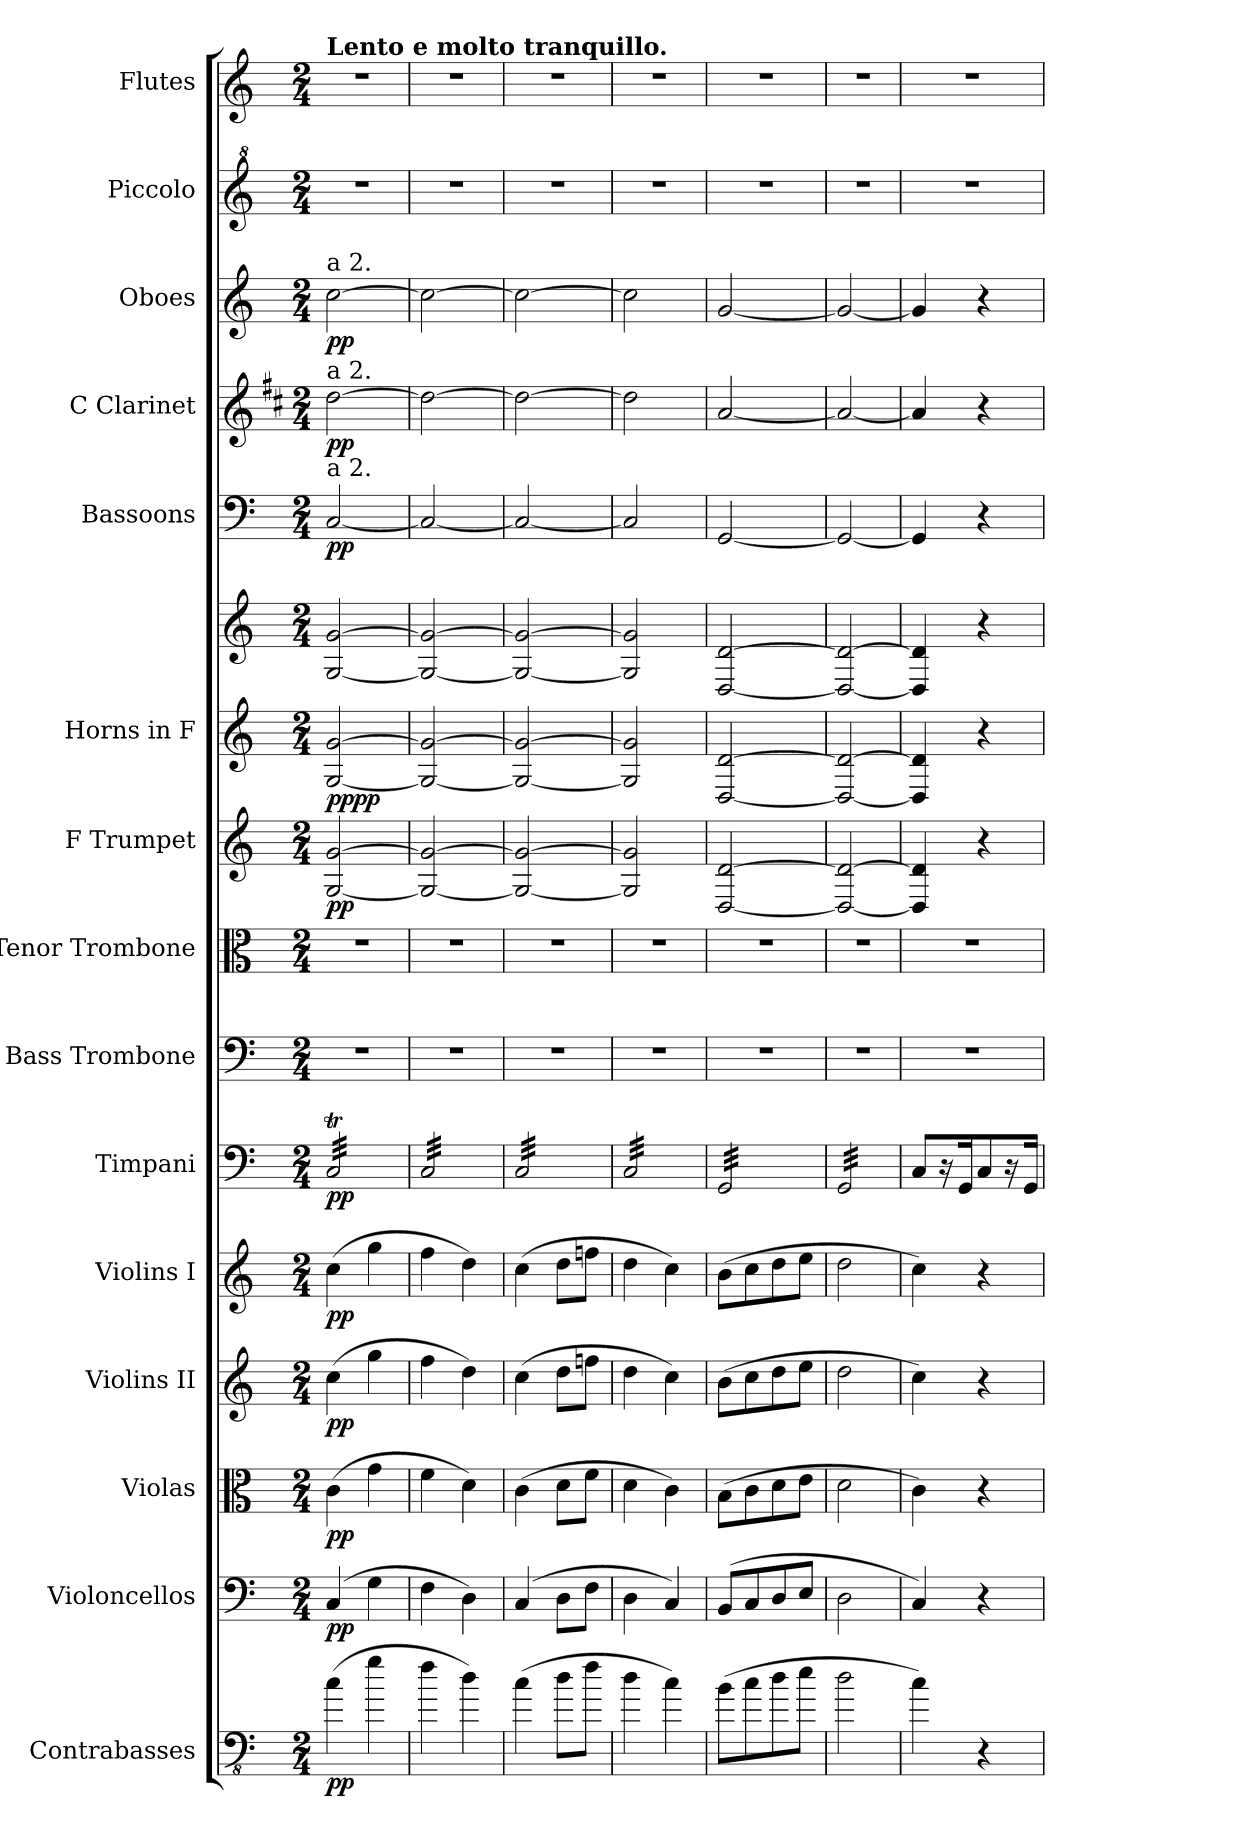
**kern	**dynam	**kern	**dynam	**kern	**dynam	**kern	**dynam	**kern	**dynam	**kern	**dynam	**kern	**kern	**kern	**dynam	**kern	**kern	**dynam	**kern	**dynam	**kern	**dynam	**kern	**dynam	**kern	**kern
*part15	*part15	*part14	*part14	*part13	*part13	*part12	*part12	*part11	*part11	*part10	*part10	*part9	*part8	*part7	*part7	*part6	*part6	*part6	*part5	*part5	*part4	*part4	*part3	*part3	*part2	*part1
*staff16	*staff16	*staff15	*staff15	*staff14	*staff14	*staff13	*staff13	*staff12	*staff12	*staff11	*staff11	*staff10	*staff9	*staff8	*staff8	*staff7	*staff6	*staff6/7	*staff5	*staff5	*staff4	*staff4	*staff3	*staff3	*staff2	*staff1
*I"Contrabasses	*	*I"Violoncellos	*	*I"Violas	*	*I"Violins II	*	*I"Violins I	*	*I"Timpani	*	*I"Bass Trombone	*I"Tenor Trombone	*I"F Trumpet	*	*I"Horns in F	*	*	*I"Bassoons	*	*I"C Clarinet	*	*I"Oboes	*	*I"Piccolo	*I"Flutes
*I'Cb.	*	*I'Vc.	*	*I'Vla.	*	*I'Vln. II	*	*I'Vln. I	*	*I'Timp.	*	*I'B. Tbn.	*I'T. Tbn.	*I'F Tpt.	*	*	*	*	*I'Bsn.	*	*I'C Cl.	*	*I'Ob.	*	*I'Picc.	*I'Fl.
*clefFv4	*	*clefF4	*	*clefC3	*	*clefG2	*	*clefG2	*	*clefF4	*	*clefF4	*clefC3	*clefG2	*	*clefG2	*clefG2	*	*clefF4	*	*clefG2	*	*clefG2	*	*clefG^2	*clefG2
*ITrd7c12	*	*	*	*	*	*	*	*	*	*	*	*	*	*ITrd-3c-5	*	*ITrd4c7	*ITrd4c7	*	*	*	*ITrd1c2	*	*	*	*ITrd-7c-12	*
*k[]	*	*k[]	*	*k[]	*	*k[]	*	*k[]	*	*k[]	*	*k[]	*k[]	*k[b-]	*	*k[b-]	*k[b-]	*	*k[]	*	*k[]	*	*k[]	*	*k[]	*k[]
*M2/4	*	*M2/4	*	*M2/4	*	*M2/4	*	*M2/4	*	*M2/4	*	*M2/4	*M2/4	*M2/4	*	*M2/4	*M2/4	*	*M2/4	*	*M2/4	*	*M2/4	*	*M2/4	*M2/4
*MM69	*	*MM69	*	*MM69	*	*MM69	*	*MM69	*	*MM69	*	*MM69	*MM69	*MM69	*	*MM69	*MM69	*	*MM69	*	*MM69	*	*MM69	*	*MM69	*MM69
=1	=1	=1	=1	=1	=1	=1	=1	=1	=1	=1	=1	=1	=1	=1	=1	=1	=1	=1	=1	=1	=1	=1	=1	=1	=1	=1
!	!	!	!	!	!	!	!	!	!	!	!	!	!	!	!	!	!	!	!	!	!	!	!	!	!	!LO:TX:a:B:t=Lento e molto tranquillo.
!	!	!	!	!	!	!	!	!	!	!	!	!	!	!	!	!	!	!	!	!	!	!	!LO:TX:a:t=a 2.	!	!	!
!	!	!	!	!	!	!	!	!	!	!	!	!	!	!	!	!	!	!	!	!	!LO:TX:a:t=a 2.	!	!	!	!	!
!	!	!	!	!	!	!	!	!	!	!	!	!	!	!	!	!	!	!	!LO:TX:a:t=a 2.	!	!	!	!	!	!	!
!	!LO:DY:b	!	!LO:DY:b	!	!LO:DY:b	!	!LO:DY:b	!	!LO:DY:b	!	!LO:DY:b	!	!	!	!LO:DY:b	!	!	!LO:DY:b=2	!	!	!	!	!	!	!	!
!	!	!	!	!	!	!	!	!	!	!	!	!	!	!	!	!	!	!LO:DY:n=1:b	!	!LO:DY:b	!	!LO:DY:b	!	!LO:DY:b	!	!
*	*	*	*	*	*	*	*	*	*	*tremolo	*	*	*	*	*	*	*	*	*	*	*	*	*	*	*	*
(>4C\	pp	(>4C/	pp	(>4c\	pp	(>4cc\	pp	(>4cc\	pp	32CT/LLL	pp	2r	2r	[2c/ [2cc/	pp	[2C/ [2c/	[2C/ [2c/	pp pp	[2C/	pp	[2cc\	pp	[2cc\	pp	2r	2r
.	.	.	.	.	.	.	.	.	.	32CT/	.	.	.	.	.	.	.	.	.	.	.	.	.	.	.	.
.	.	.	.	.	.	.	.	.	.	32CT/	.	.	.	.	.	.	.	.	.	.	.	.	.	.	.	.
.	.	.	.	.	.	.	.	.	.	32CT/	.	.	.	.	.	.	.	.	.	.	.	.	.	.	.	.
.	.	.	.	.	.	.	.	.	.	32CT/	.	.	.	.	.	.	.	.	.	.	.	.	.	.	.	.
.	.	.	.	.	.	.	.	.	.	32CT/	.	.	.	.	.	.	.	.	.	.	.	.	.	.	.	.
.	.	.	.	.	.	.	.	.	.	32CT/	.	.	.	.	.	.	.	.	.	.	.	.	.	.	.	.
.	.	.	.	.	.	.	.	.	.	32CT/	.	.	.	.	.	.	.	.	.	.	.	.	.	.	.	.
4G\	.	4G\	.	4g\	.	4gg\	.	4gg\	.	32CT/	.	.	.	.	.	.	.	.	.	.	.	.	.	.	.	.
.	.	.	.	.	.	.	.	.	.	32CT/	.	.	.	.	.	.	.	.	.	.	.	.	.	.	.	.
.	.	.	.	.	.	.	.	.	.	32CT/	.	.	.	.	.	.	.	.	.	.	.	.	.	.	.	.
.	.	.	.	.	.	.	.	.	.	32CT/	.	.	.	.	.	.	.	.	.	.	.	.	.	.	.	.
.	.	.	.	.	.	.	.	.	.	32CT/	.	.	.	.	.	.	.	.	.	.	.	.	.	.	.	.
.	.	.	.	.	.	.	.	.	.	32CT/	.	.	.	.	.	.	.	.	.	.	.	.	.	.	.	.
.	.	.	.	.	.	.	.	.	.	32CT/	.	.	.	.	.	.	.	.	.	.	.	.	.	.	.	.
.	.	.	.	.	.	.	.	.	.	32CT/JJJ	.	.	.	.	.	.	.	.	.	.	.	.	.	.	.	.
=2	=2	=2	=2	=2	=2	=2	=2	=2	=2	=2	=2	=2	=2	=2	=2	=2	=2	=2	=2	=2	=2	=2	=2	=2	=2	=2
4F\	.	4F\	.	4f\	.	4ff\	.	4ff\	.	32C/LLL	.	2r	2r	2c/_ 2cc/_	.	2C/_ 2c/_	2C/_ 2c/_	.	2C/_	.	2cc\_	.	2cc\_	.	2r	2r
.	.	.	.	.	.	.	.	.	.	32C/	.	.	.	.	.	.	.	.	.	.	.	.	.	.	.	.
.	.	.	.	.	.	.	.	.	.	32C/	.	.	.	.	.	.	.	.	.	.	.	.	.	.	.	.
.	.	.	.	.	.	.	.	.	.	32C/	.	.	.	.	.	.	.	.	.	.	.	.	.	.	.	.
.	.	.	.	.	.	.	.	.	.	32C/	.	.	.	.	.	.	.	.	.	.	.	.	.	.	.	.
.	.	.	.	.	.	.	.	.	.	32C/	.	.	.	.	.	.	.	.	.	.	.	.	.	.	.	.
.	.	.	.	.	.	.	.	.	.	32C/	.	.	.	.	.	.	.	.	.	.	.	.	.	.	.	.
.	.	.	.	.	.	.	.	.	.	32C/	.	.	.	.	.	.	.	.	.	.	.	.	.	.	.	.
4D\)	.	4D\)	.	4d\)	.	4dd\)	.	4dd\)	.	32C/	.	.	.	.	.	.	.	.	.	.	.	.	.	.	.	.
.	.	.	.	.	.	.	.	.	.	32C/	.	.	.	.	.	.	.	.	.	.	.	.	.	.	.	.
.	.	.	.	.	.	.	.	.	.	32C/	.	.	.	.	.	.	.	.	.	.	.	.	.	.	.	.
.	.	.	.	.	.	.	.	.	.	32C/	.	.	.	.	.	.	.	.	.	.	.	.	.	.	.	.
.	.	.	.	.	.	.	.	.	.	32C/	.	.	.	.	.	.	.	.	.	.	.	.	.	.	.	.
.	.	.	.	.	.	.	.	.	.	32C/	.	.	.	.	.	.	.	.	.	.	.	.	.	.	.	.
.	.	.	.	.	.	.	.	.	.	32C/	.	.	.	.	.	.	.	.	.	.	.	.	.	.	.	.
.	.	.	.	.	.	.	.	.	.	32C/JJJ	.	.	.	.	.	.	.	.	.	.	.	.	.	.	.	.
=3	=3	=3	=3	=3	=3	=3	=3	=3	=3	=3	=3	=3	=3	=3	=3	=3	=3	=3	=3	=3	=3	=3	=3	=3	=3	=3
(>4C\	.	(>4C/	.	(>4c\	.	(>4cc\	.	(>4cc\	.	32C/LLL	.	2r	2r	2c/_ 2cc/_	.	2C/_ 2c/_	2C/_ 2c/_	.	2C/_	.	2cc\_	.	2cc\_	.	2r	2r
.	.	.	.	.	.	.	.	.	.	32C/	.	.	.	.	.	.	.	.	.	.	.	.	.	.	.	.
.	.	.	.	.	.	.	.	.	.	32C/	.	.	.	.	.	.	.	.	.	.	.	.	.	.	.	.
.	.	.	.	.	.	.	.	.	.	32C/	.	.	.	.	.	.	.	.	.	.	.	.	.	.	.	.
.	.	.	.	.	.	.	.	.	.	32C/	.	.	.	.	.	.	.	.	.	.	.	.	.	.	.	.
.	.	.	.	.	.	.	.	.	.	32C/	.	.	.	.	.	.	.	.	.	.	.	.	.	.	.	.
.	.	.	.	.	.	.	.	.	.	32C/	.	.	.	.	.	.	.	.	.	.	.	.	.	.	.	.
.	.	.	.	.	.	.	.	.	.	32C/	.	.	.	.	.	.	.	.	.	.	.	.	.	.	.	.
8D\L	.	8D\L	.	8d\L	.	8dd\L	.	8dd\L	.	32C/	.	.	.	.	.	.	.	.	.	.	.	.	.	.	.	.
.	.	.	.	.	.	.	.	.	.	32C/	.	.	.	.	.	.	.	.	.	.	.	.	.	.	.	.
.	.	.	.	.	.	.	.	.	.	32C/	.	.	.	.	.	.	.	.	.	.	.	.	.	.	.	.
.	.	.	.	.	.	.	.	.	.	32C/	.	.	.	.	.	.	.	.	.	.	.	.	.	.	.	.
8F\J	.	8F\J	.	8f\J	.	8ffn\J	.	8ffn\J	.	32C/	.	.	.	.	.	.	.	.	.	.	.	.	.	.	.	.
.	.	.	.	.	.	.	.	.	.	32C/	.	.	.	.	.	.	.	.	.	.	.	.	.	.	.	.
.	.	.	.	.	.	.	.	.	.	32C/	.	.	.	.	.	.	.	.	.	.	.	.	.	.	.	.
.	.	.	.	.	.	.	.	.	.	32C/JJJ	.	.	.	.	.	.	.	.	.	.	.	.	.	.	.	.
=4	=4	=4	=4	=4	=4	=4	=4	=4	=4	=4	=4	=4	=4	=4	=4	=4	=4	=4	=4	=4	=4	=4	=4	=4	=4	=4
4D\	.	4D\	.	4d\	.	4dd\	.	4dd\	.	32C/LLL	.	2r	2r	2c/] 2cc/]	.	2C/] 2c/]	2C/] 2c/]	.	2C/]	.	2cc\]	.	2cc\]	.	2r	2r
.	.	.	.	.	.	.	.	.	.	32C/	.	.	.	.	.	.	.	.	.	.	.	.	.	.	.	.
.	.	.	.	.	.	.	.	.	.	32C/	.	.	.	.	.	.	.	.	.	.	.	.	.	.	.	.
.	.	.	.	.	.	.	.	.	.	32C/	.	.	.	.	.	.	.	.	.	.	.	.	.	.	.	.
.	.	.	.	.	.	.	.	.	.	32C/	.	.	.	.	.	.	.	.	.	.	.	.	.	.	.	.
.	.	.	.	.	.	.	.	.	.	32C/	.	.	.	.	.	.	.	.	.	.	.	.	.	.	.	.
.	.	.	.	.	.	.	.	.	.	32C/	.	.	.	.	.	.	.	.	.	.	.	.	.	.	.	.
.	.	.	.	.	.	.	.	.	.	32C/	.	.	.	.	.	.	.	.	.	.	.	.	.	.	.	.
4C\)	.	4C/)	.	4c\)	.	4cc\)	.	4cc\)	.	32C/	.	.	.	.	.	.	.	.	.	.	.	.	.	.	.	.
.	.	.	.	.	.	.	.	.	.	32C/	.	.	.	.	.	.	.	.	.	.	.	.	.	.	.	.
.	.	.	.	.	.	.	.	.	.	32C/	.	.	.	.	.	.	.	.	.	.	.	.	.	.	.	.
.	.	.	.	.	.	.	.	.	.	32C/	.	.	.	.	.	.	.	.	.	.	.	.	.	.	.	.
.	.	.	.	.	.	.	.	.	.	32C/	.	.	.	.	.	.	.	.	.	.	.	.	.	.	.	.
.	.	.	.	.	.	.	.	.	.	32C/	.	.	.	.	.	.	.	.	.	.	.	.	.	.	.	.
.	.	.	.	.	.	.	.	.	.	32C/	.	.	.	.	.	.	.	.	.	.	.	.	.	.	.	.
.	.	.	.	.	.	.	.	.	.	32C/JJJ	.	.	.	.	.	.	.	.	.	.	.	.	.	.	.	.
=5	=5	=5	=5	=5	=5	=5	=5	=5	=5	=5	=5	=5	=5	=5	=5	=5	=5	=5	=5	=5	=5	=5	=5	=5	=5	=5
(>8BB\L	.	(>8BB/L	.	(>8B\L	.	(>8b\L	.	(>8b\L	.	32GG/LLL	.	2r	2r	[2G/ [2g/	.	[2GG/ [2G/	[2GG/ [2G/	.	[2GG/	.	[2g/	.	[2g/	.	2r	2r
.	.	.	.	.	.	.	.	.	.	32GG/	.	.	.	.	.	.	.	.	.	.	.	.	.	.	.	.
.	.	.	.	.	.	.	.	.	.	32GG/	.	.	.	.	.	.	.	.	.	.	.	.	.	.	.	.
.	.	.	.	.	.	.	.	.	.	32GG/	.	.	.	.	.	.	.	.	.	.	.	.	.	.	.	.
8C\	.	8C/	.	8c\	.	8cc\	.	8cc\	.	32GG/	.	.	.	.	.	.	.	.	.	.	.	.	.	.	.	.
.	.	.	.	.	.	.	.	.	.	32GG/	.	.	.	.	.	.	.	.	.	.	.	.	.	.	.	.
.	.	.	.	.	.	.	.	.	.	32GG/	.	.	.	.	.	.	.	.	.	.	.	.	.	.	.	.
.	.	.	.	.	.	.	.	.	.	32GG/	.	.	.	.	.	.	.	.	.	.	.	.	.	.	.	.
8D\	.	8D/	.	8d\	.	8dd\	.	8dd\	.	32GG/	.	.	.	.	.	.	.	.	.	.	.	.	.	.	.	.
.	.	.	.	.	.	.	.	.	.	32GG/	.	.	.	.	.	.	.	.	.	.	.	.	.	.	.	.
.	.	.	.	.	.	.	.	.	.	32GG/	.	.	.	.	.	.	.	.	.	.	.	.	.	.	.	.
.	.	.	.	.	.	.	.	.	.	32GG/	.	.	.	.	.	.	.	.	.	.	.	.	.	.	.	.
8E\J	.	8E/J	.	8e\J	.	8ee\J	.	8ee\J	.	32GG/	.	.	.	.	.	.	.	.	.	.	.	.	.	.	.	.
.	.	.	.	.	.	.	.	.	.	32GG/	.	.	.	.	.	.	.	.	.	.	.	.	.	.	.	.
.	.	.	.	.	.	.	.	.	.	32GG/	.	.	.	.	.	.	.	.	.	.	.	.	.	.	.	.
.	.	.	.	.	.	.	.	.	.	32GG/JJJ	.	.	.	.	.	.	.	.	.	.	.	.	.	.	.	.
=6	=6	=6	=6	=6	=6	=6	=6	=6	=6	=6	=6	=6	=6	=6	=6	=6	=6	=6	=6	=6	=6	=6	=6	=6	=6	=6
2D\	.	2D\	.	2d\	.	2dd\	.	2dd\	.	32GG/LLL	.	2r	2r	2G/_ 2g/_	.	2GG/_ 2G/_	2GG/_ 2G/_	.	2GG/_	.	2g/_	.	2g/_	.	2r	2r
.	.	.	.	.	.	.	.	.	.	32GG/	.	.	.	.	.	.	.	.	.	.	.	.	.	.	.	.
.	.	.	.	.	.	.	.	.	.	32GG/	.	.	.	.	.	.	.	.	.	.	.	.	.	.	.	.
.	.	.	.	.	.	.	.	.	.	32GG/	.	.	.	.	.	.	.	.	.	.	.	.	.	.	.	.
.	.	.	.	.	.	.	.	.	.	32GG/	.	.	.	.	.	.	.	.	.	.	.	.	.	.	.	.
.	.	.	.	.	.	.	.	.	.	32GG/	.	.	.	.	.	.	.	.	.	.	.	.	.	.	.	.
.	.	.	.	.	.	.	.	.	.	32GG/	.	.	.	.	.	.	.	.	.	.	.	.	.	.	.	.
.	.	.	.	.	.	.	.	.	.	32GG/	.	.	.	.	.	.	.	.	.	.	.	.	.	.	.	.
.	.	.	.	.	.	.	.	.	.	32GG/	.	.	.	.	.	.	.	.	.	.	.	.	.	.	.	.
.	.	.	.	.	.	.	.	.	.	32GG/	.	.	.	.	.	.	.	.	.	.	.	.	.	.	.	.
.	.	.	.	.	.	.	.	.	.	32GG/	.	.	.	.	.	.	.	.	.	.	.	.	.	.	.	.
.	.	.	.	.	.	.	.	.	.	32GG/	.	.	.	.	.	.	.	.	.	.	.	.	.	.	.	.
.	.	.	.	.	.	.	.	.	.	32GG/	.	.	.	.	.	.	.	.	.	.	.	.	.	.	.	.
.	.	.	.	.	.	.	.	.	.	32GG/	.	.	.	.	.	.	.	.	.	.	.	.	.	.	.	.
.	.	.	.	.	.	.	.	.	.	32GG/	.	.	.	.	.	.	.	.	.	.	.	.	.	.	.	.
.	.	.	.	.	.	.	.	.	.	32GG/JJJ	.	.	.	.	.	.	.	.	.	.	.	.	.	.	.	.
*	*	*	*	*	*	*	*	*	*	*Xtremolo	*	*	*	*	*	*	*	*	*	*	*	*	*	*	*	*
=7	=7	=7	=7	=7	=7	=7	=7	=7	=7	=7	=7	=7	=7	=7	=7	=7	=7	=7	=7	=7	=7	=7	=7	=7	=7	=7
4C\)	.	4C/)	.	4c\)	.	4cc\)	.	4cc\)	.	8C/L	.	2r	2r	4G/] 4g/]	.	4GG/] 4G/]	4GG/] 4G/]	.	4GG/]	.	4g/]	.	4g/]	.	2r	2r
.	.	.	.	.	.	.	.	.	.	16r	.	.	.	.	.	.	.	.	.	.	.	.	.	.	.	.
.	.	.	.	.	.	.	.	.	.	16GG/K	.	.	.	.	.	.	.	.	.	.	.	.	.	.	.	.
4r	.	4r	.	4r	.	4r	.	4r	.	8C/	.	.	.	4r	.	4r	4r	.	4r	.	4r	.	4r	.	.	.
.	.	.	.	.	.	.	.	.	.	16r	.	.	.	.	.	.	.	.	.	.	.	.	.	.	.	.
.	.	.	.	.	.	.	.	.	.	16GG/Jk	.	.	.	.	.	.	.	.	.	.	.	.	.	.	.	.
=	=	=	=	=	=	=	=	=	=	=	=	=	=	=	=	=	=	=	=	=	=	=	=	=	=	=
*-	*-	*-	*-	*-	*-	*-	*-	*-	*-	*-	*-	*-	*-	*-	*-	*-	*-	*-	*-	*-	*-	*-	*-	*-	*-	*-
